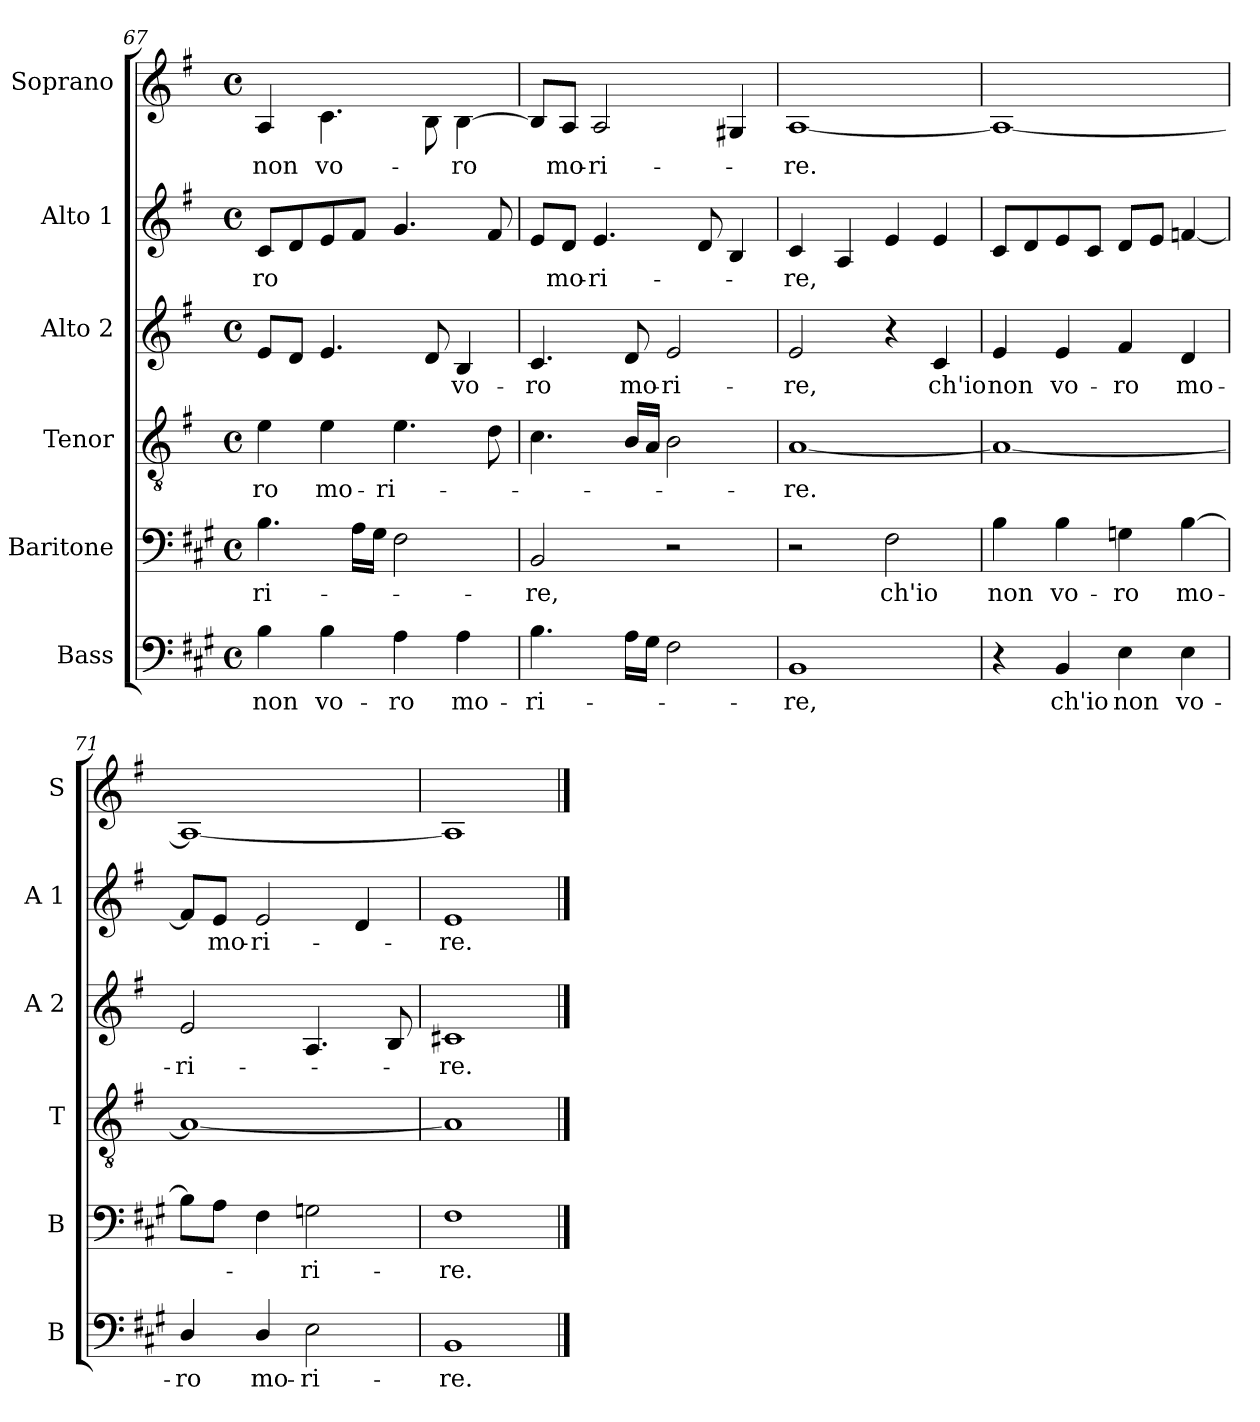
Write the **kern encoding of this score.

**kern	**text	**kern	**text	**kern	**text	**kern	**text	**kern	**text	**kern	**text
*part6	*part6	*part5	*part5	*part4	*part4	*part3	*part3	*part2	*part2	*part1	*part1
*staff6	*staff6	*staff5	*staff5	*staff4	*staff4	*staff3	*staff3	*staff2	*staff2	*staff1	*staff1
*I"Bass	*	*I"Baritone	*	*I"Tenor	*	*I"Alto 2	*	*I"Alto 1	*	*I"Soprano	*
*I'B	*	*I'B	*	*I'T	*	*I'A 2	*	*I'A 1	*	*I'S	*
*clefF4	*	*clefF4	*	*clefGv2	*	*clefG2	*	*clefG2	*	*clefG2	*
*ITrd1c2	*	*ITrd1c2	*	*	*	*	*	*	*	*ITrd-7c-12	*
*k[f#]	*	*k[f#]	*	*k[f#]	*	*k[f#]	*	*k[f#]	*	*k[f#]	*
*G:	*	*G:	*	*G:	*	*G:	*	*G:	*	*G:	*
*M4/4	*	*M4/4	*	*M4/4	*	*M4/4	*	*M4/4	*	*M4/4	*
*met(c)	*	*met(c)	*	*met(c)	*	*met(c)	*	*met(c)	*	*met(c)	*
=67	=67	=67	=67	=67	=67	=67	=67	=67	=67	=67	=67
4A\	non	4.A\	-ri-	4e\	-ro	8e/L	.	8c/L	-ro	4a/	non
.	.	.	.	.	.	8d/J	.	8d/	.	.	.
4A\	vo-	.	.	4e\	mo-	4.e/	.	8e/	.	4.cc\	vo-
.	.	16G\LL	.	.	.	.	.	8f#/J	.	.	.
.	.	16F#\JJ	.	.	.	.	.	.	.	.	.
4G\	-ro	2E\	.	4.e\	-ri-	.	.	4.g/	.	.	.
.	.	.	.	.	.	8d/	.	.	.	8b\	.
4G\	mo-	.	.	.	.	4B/	vo-	.	.	[4b\	-ro
.	.	.	.	8d\	.	.	.	8f#/	.	.	.
=68	=68	=68	=68	=68	=68	=68	=68	=68	=68	=68	=68
4.A\	-ri-	2AA/	-re,	4.c\	.	4.c/	-ro	8e/L	.	8b/L]	.
.	.	.	.	.	.	.	.	8d/J	mo-	8a/J	mo-
.	.	.	.	.	.	.	.	4.e/	-ri-	2a/	-ri-
16G\LL	.	.	.	16B/LL	.	8d/	mo-	.	.	.	.
16F#\JJ	.	.	.	16A/JJ	.	.	.	.	.	.	.
2E\	.	2r	.	2B\	.	2e/	-ri-	.	.	.	.
.	.	.	.	.	.	.	.	8d/	.	.	.
.	.	.	.	.	.	.	.	4B/	.	4g#X/	.
!!LO:LB:g=z
=69	=69	=69	=69	=69	=69	=69	=69	=69	=69	=69	=69
1AA	-re,	2r	.	[1A	-re.	2e/	-re,	4c/	-re,	[1a	-re.
.	.	.	.	.	.	.	.	4A/	.	.	.
.	.	2E\	ch'io	.	.	4r	.	4e/	.	.	.
.	.	.	.	.	.	4c/	ch'io	4e/	.	.	.
=70	=70	=70	=70	=70	=70	=70	=70	=70	=70	=70	=70
4r	.	4A\	non	1A_	.	4e/	non	8c/L	.	1a_	.
.	.	.	.	.	.	.	.	8d/	.	.	.
4AA/	ch'io	4A\	vo-	.	.	4e/	vo-	8e/	.	.	.
.	.	.	.	.	.	.	.	8c/J	.	.	.
4D\	non	4Fn\	-ro	.	.	4f#/	-ro	8d/L	.	.	.
.	.	.	.	.	.	.	.	8e/J	.	.	.
4D\	vo-	[4A\	mo-	.	.	4d/	mo-	[4fn/	.	.	.
=71	=71	=71	=71	=71	=71	=71	=71	=71	=71	=71	=71
4C/	-ro	8A\L]	.	1A_	.	2e/	-ri-	8f/L]	.	1a_	.
.	.	8G\J	.	.	.	.	.	8e/J	mo-	.	.
4C/	mo-	4E\	.	.	.	.	.	2e/	-ri-	.	.
2D\	-ri-	2Fn\	-ri-	.	.	4.A/	.	.	.	.	.
.	.	.	.	.	.	.	.	4d/	.	.	.
.	.	.	.	.	.	8B/	.	.	.	.	.
=72	=72	=72	=72	=72	=72	=72	=72	=72	=72	=72	=72
1AA	-re.	1E	-re.	1A]	.	1c#X	-re.	1e	-re.	1a]	.
==	==	==	==	==	==	==	==	==	==	==	==
*-	*-	*-	*-	*-	*-	*-	*-	*-	*-	*-	*-
